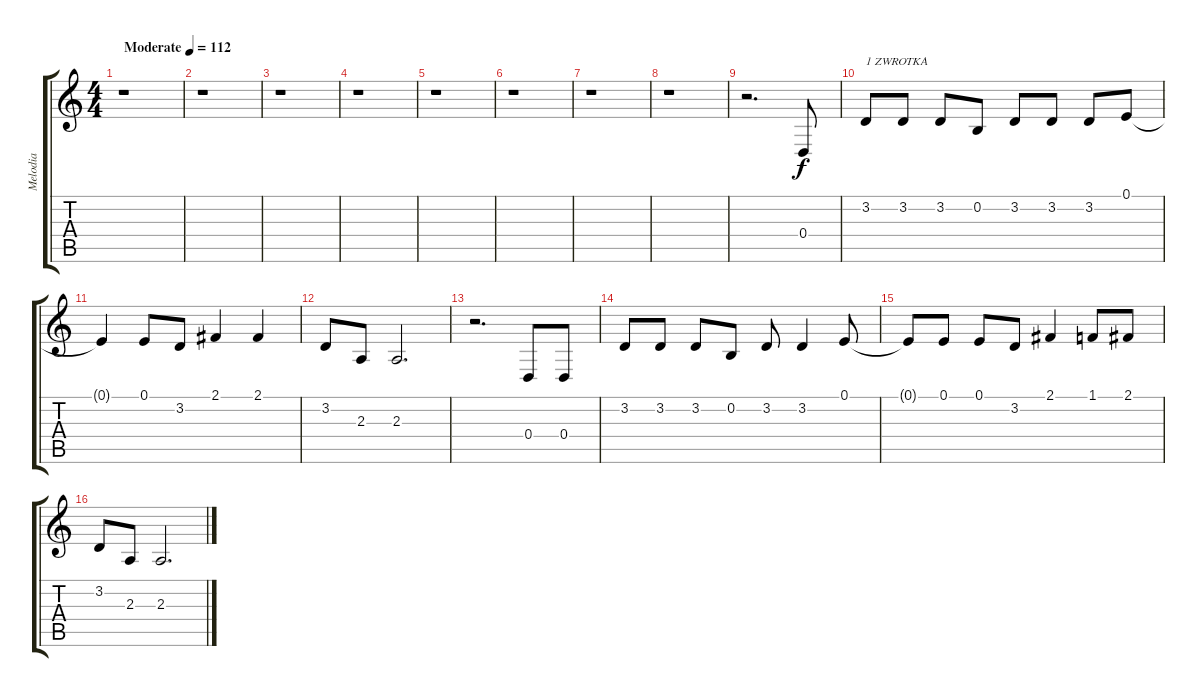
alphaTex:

\track ("Melodia" "Melodia") {instrument choiraahs}
\staff {score tabs}
\tuning (E4 B3 G3 D3 A2 E2) {hide}
\ts (4 4)
\tempo (112 "Moderate")
\clef g2
\ks c
r.1{dy f instrument choiraahs} |
r.1 |
r.1 |
r.1 |
r.1 |
r.1 |
r.1 |
r.1 |
r.2{d} 0.4.8 |
3.2.8{txt "1 ZWROTKA"} 3.2.8 3.2.8 0.2.8 3.2.8 3.2.8 3.2.8 0.1.8 |
0.1{t}.4 0.1.8 3.2.8 2.1.4 2.1.4 |
3.2.8 2.3.8 2.3.2{d} |
r.2{d} 0.4.8 0.4.8 |
3.2.8 3.2.8 3.2.8 0.2.8 3.2.8 3.2.4 0.1.8 |
0.1{t}.8 0.1.8 0.1.8 3.2.8 2.1.4 1.1.8 2.1.8 |
3.2.8 2.3.8 2.3.2{d}
